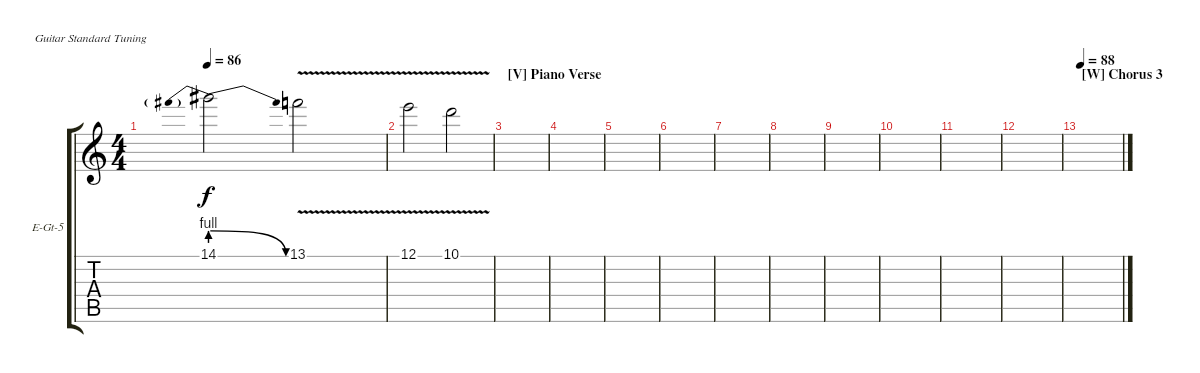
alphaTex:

\defaultSystemsLayout 4
\bracketExtendMode groupsimilarinstruments
\firstSystemTrackNameOrientation horizontal
\otherSystemsTrackNameOrientation horizontal
\track ("Electric Guitar 5" "E-Gt-5") {instrument distortionguitar}
\staff {score tabs}
\tuning (E4 B3 G3 D3 A2 E2)
\ts (4 4)
\tempo 86
\clef g2
\ks c
14.1{be (prebendrelease 0 4 45.6 0)}.2{dy f} 13.1{v}.2 |
12.1{v}.2 10.1{v}.2 |
\section ("V" "Piano Verse")
|
|
|
|
|
|
|
|
|
|
\section ("W" "Chorus 3")
\tempo 88
